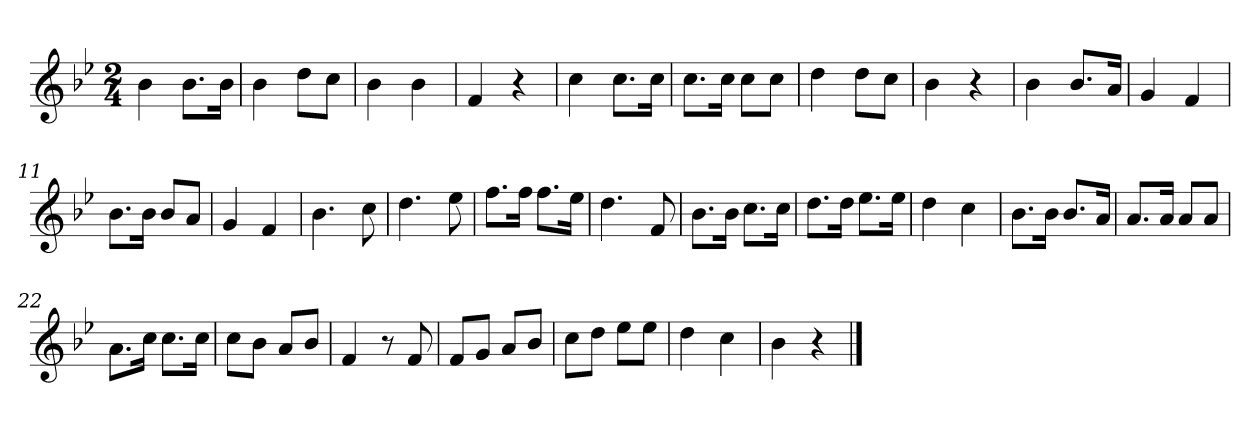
**kern
*part1
*staff1
*k[b-e-]
*M2/4
*MM120
=1
4b-
8.b-L
16b-Jk
=2
4b-
8ddL
8ccJ
=3
4b-
4b-
=4
4f
4r
=5
4cc
8.ccL
16ccJk
=6
8.ccL
16ccJk
8ccL
8ccJ
=7
4dd
8ddL
8ccJ
=8
4b-
4r
=9
4b-
8.b-L
16aJk
=10
4g
4f
=11
8.b-L
16b-Jk
8b-L
8aJ
=12
4g
4f
=13
4.b-
8cc
=14
4.dd
8ee-
=15
8.ffL
16ffJk
8.ffL
16ee-Jk
=16
4.dd
8f
=17
8.b-L
16b-Jk
8.ccL
16ccJk
=18
8.ddL
16ddJk
8.ee-L
16ee-Jk
=19
4dd
4cc
=20
8.b-L
16b-Jk
8.b-L
16aJk
=21
8.aL
16aJk
8aL
8aJ
=22
8.aL
16ccJk
8.ccL
16ccJk
=23
8ccL
8b-J
8aL
8b-J
=24
4f
8r
8f
=25
8fL
8gJ
8aL
8b-J
=26
8ccL
8ddJ
8ee-L
8ee-J
=27
4dd
4cc
=28
4b-
4r
==
*-
